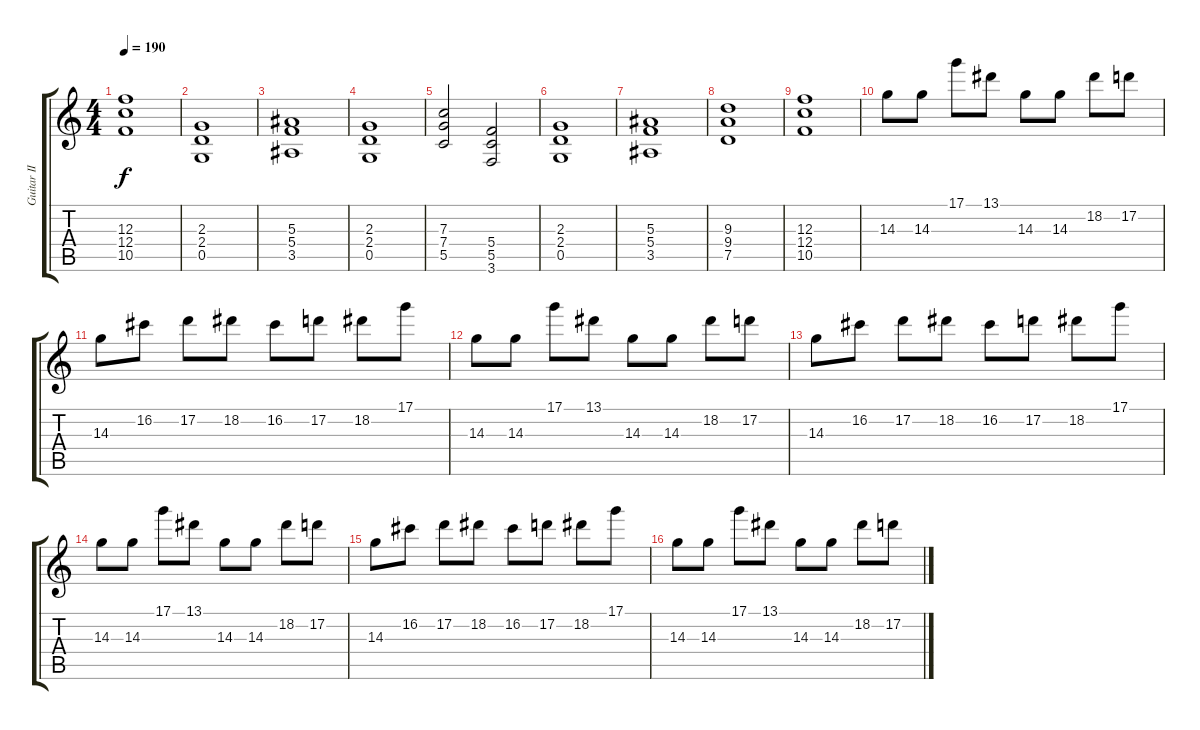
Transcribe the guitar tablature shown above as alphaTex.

\track ("Guitar II" "Guitar II") {instrument distortionguitar}
\staff {score tabs}
\tuning (D4 A3 F3 C3 G2 D2) {hide}
\ts (4 4)
\tempo 190
\clef g2
\ks c
(12.3 12.4 10.5).1{dy f} |
(2.3 2.4 0.5).1 |
(5.3 5.4 3.5).1 |
(2.3 2.4 0.5).1 |
(7.3 7.4 5.5).2 (5.4 5.5 3.6).2 |
(2.3 2.4 0.5).1 |
(5.3 5.4 3.5).1 |
(9.3 9.4 7.5).1 |
(12.3 12.4 10.5).1 |
14.3.8 14.3.8 17.1.8 13.1.8 14.3.8 14.3.8 18.2.8 17.2.8 |
14.3.8 16.2.8 17.2.8 18.2.8 16.2.8 17.2.8 18.2.8 17.1.8 |
14.3.8 14.3.8 17.1.8 13.1.8 14.3.8 14.3.8 18.2.8 17.2.8 |
14.3.8 16.2.8 17.2.8 18.2.8 16.2.8 17.2.8 18.2.8 17.1.8 |
14.3.8 14.3.8 17.1.8 13.1.8 14.3.8 14.3.8 18.2.8 17.2.8 |
14.3.8 16.2.8 17.2.8 18.2.8 16.2.8 17.2.8 18.2.8 17.1.8 |
14.3.8 14.3.8 17.1.8 13.1.8 14.3.8 14.3.8 18.2.8 17.2.8
